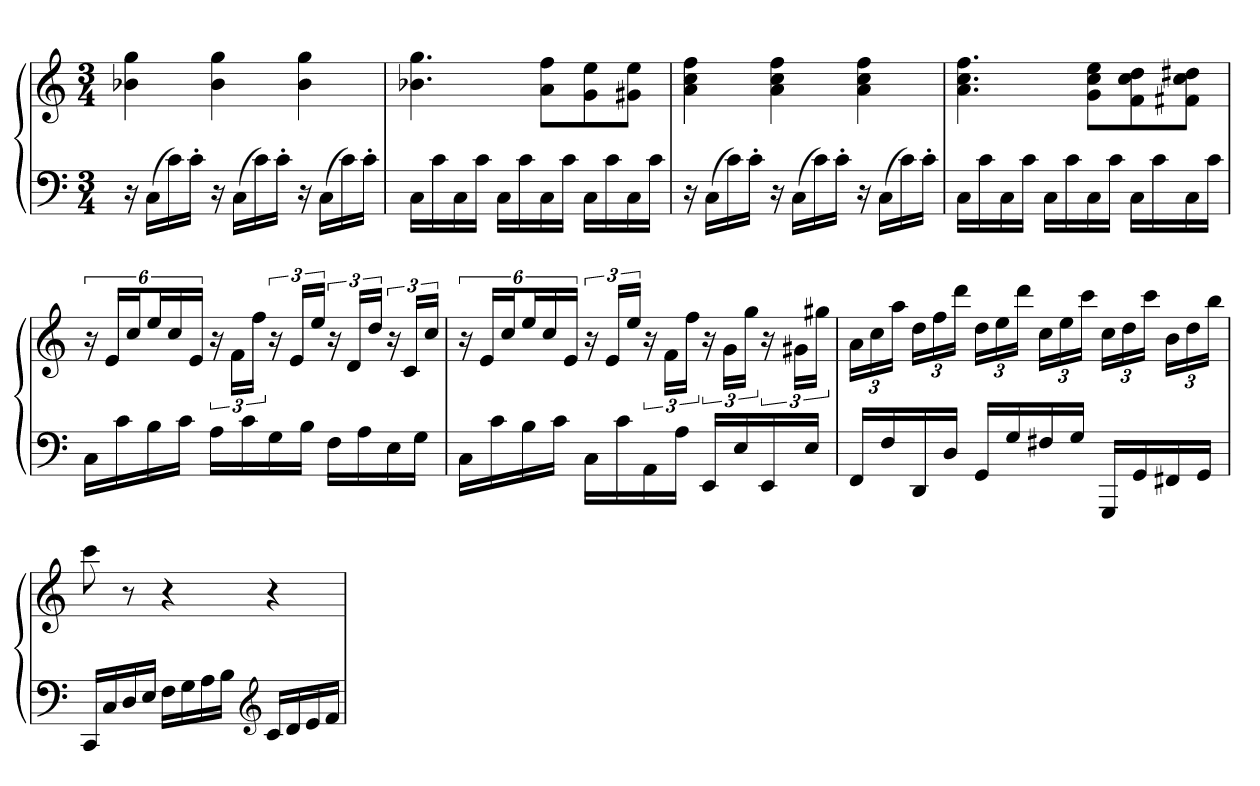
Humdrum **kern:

**kern	**kern
*part1	*part1
*staff2	*staff1
*clefF4	*clefG2
*k[]	*k[]
*C:	*C:
*M3/4	*M3/4
=	=
16r	4b-X 4gg
(16CLL	.
16c)	.
16c'JJ	.
16r	4b- 4gg
(16CLL	.
16c)	.
16c'JJ	.
16r	4b- 4gg
(16CLL	.
16c)	.
16c'JJ	.
=	=
16CLL	4.b-X 4.gg
16c	.
16C	.
16cJJ	.
16CLL	.
16c	.
16C	8a 8ffL
16cJJ	.
16CLL	8g 8ee
16c	.
16C	8g#X 8eeJ
16cJJ	.
=	=
16r	4a 4cc 4ff
(16CLL	.
16c)	.
16c'JJ	.
16r	4a 4cc 4ff
(16CLL	.
16c)	.
16c'JJ	.
16r	4a 4cc 4ff
(16CLL	.
16c)	.
16c'JJ	.
=	=
16CLL	4.a 4.cc 4.ff
16c	.
16C	.
16cJJ	.
16CLL	.
16c	.
16C	8g 8cc 8eeL
16cJJ	.
16CLL	8f 8cc 8dd
16c	.
16C	8f#X 8cc 8dd#XJ
16cJJ	.
=	=
16CLL	24r
.	24eLL
16c	.
.	24ccJ
16B	24eeL
.	24cc
16cJJ	.
.	24eJJ
16ALL	24r
.	24fLL
16c	.
.	24ffJJ
16G	24r
.	24eLL
16BJJ	.
.	24eeJJ
16FLL	24r
.	24dLL
16A	.
.	24ddJJ
16E	24r
.	24cLL
16GJJ	.
.	24ccJJ
=	=
16CLL	24r
.	24eLL
16c	.
.	24ccJ
16B	24eeL
.	24cc
16cJJ	.
.	24eJJ
16CLL	24r
.	24eLL
16c	.
.	24eeJJ
16AA	24r
.	24fLL
16AJJ	.
.	24ffJJ
16EELL	24r
.	24gLL
16E	.
.	24ggJJ
16EE	24r
.	24g#XLL
16EJJ	.
.	24gg#XJJ
=	=
16FFLL	24aLL
.	24cc
16F	.
.	24aaJJ
16DD	24ddLL
.	24ff
16DJJ	.
.	24dddJJ
16GGLL	24ddLL
.	24ee
16G	.
.	24dddJJ
16F#X	24ccLL
.	24ee
16GJJ	.
.	24cccJJ
16GGGLL	24ccLL
.	24dd
16GG	.
.	24cccJJ
16FF#X	24bLL
.	24dd
16GGJJ	.
.	24bbJJ
=	=
16CCLL	8ccc
16C	.
16D	8r
16EJJ	.
16FLL	4r
16G	.
16A	.
16BJJ	.
*clefG2	*
16cLL	4r
16d	.
16e	.
16fJJ	.
=	=
*-	*-
